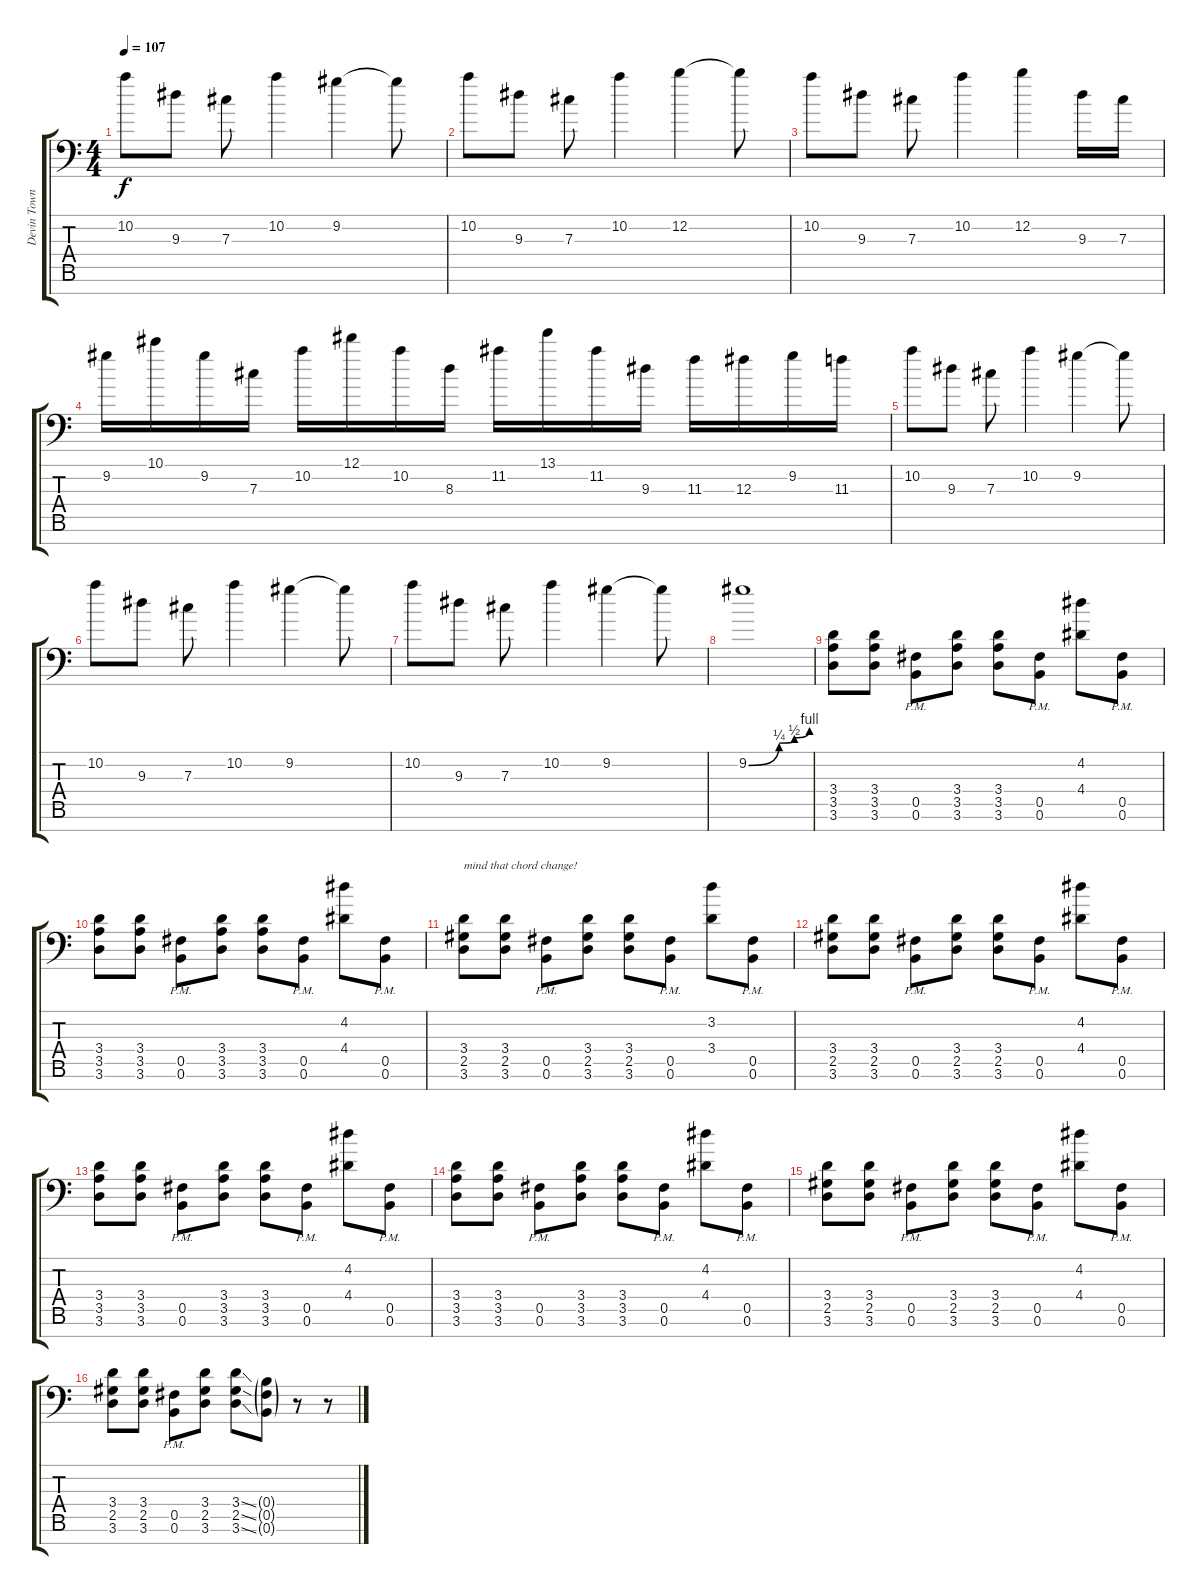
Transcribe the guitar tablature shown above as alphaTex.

\track ("Devin Townsend" "Devin Town") {instrument distortionguitar}
\staff {score tabs}
\tuning (Eb4 B3 Gb3 B2 Gb2 B1 Gb1) {hide}
\ts (4 4)
\tempo 107
\clef f4
\ks c
10.2.8{dy f} 9.3.8 7.3.8 10.2.4 9.2.4 9.2{t}.8 |
10.2.8 9.3.8 7.3.8 10.2.4 12.2.4 12.2{t}.8 |
10.2.8 9.3.8 7.3.8 10.2.4 12.2.4 9.3.16 7.3.16 |
9.2.16 10.1.16 9.2.16 7.3.16 10.2.16 12.1.16 10.2.16 8.3.16 11.2.16 13.1.16 11.2.16 9.3.16 11.3.16 12.3.16 9.2.16 11.3.16 |
10.2.8 9.3.8 7.3.8 10.2.4 9.2.4 9.2{t}.8 |
10.2.8 9.3.8 7.3.8 10.2.4 9.2.4 9.2{t}.8 |
10.2.8 9.3.8 7.3.8 10.2.4 9.2.4 9.2{t}.8 |
9.2{be (custom 0 0 30 1 45 2 60 4)}.1 |
(3.4 3.5 3.6).8 (3.4 3.5 3.6).8 (0.5{pm} 0.6{pm}).8 (3.4 3.5 3.6).8 (3.4 3.5 3.6).8 (0.5{pm} 0.6{pm}).8 (4.2 4.4).8 (0.5{pm} 0.6{pm}).8 |
(3.4 3.5 3.6).8 (3.4 3.5 3.6).8 (0.5{pm} 0.6{pm}).8 (3.4 3.5 3.6).8 (3.4 3.5 3.6).8 (0.5{pm} 0.6{pm}).8 (4.2 4.4).8 (0.5{pm} 0.6{pm}).8 |
(3.4 2.5 3.6).8{txt "mind that chord change!"} (3.4 2.5 3.6).8 (0.5{pm} 0.6{pm}).8 (3.4 2.5 3.6).8 (3.4 2.5 3.6).8 (0.5{pm} 0.6{pm}).8 (3.2 3.4).8 (0.5{pm} 0.6{pm}).8 |
(3.4 2.5 3.6).8 (3.4 2.5 3.6).8 (0.5{pm} 0.6{pm}).8 (3.4 2.5 3.6).8 (3.4 2.5 3.6).8 (0.5{pm} 0.6{pm}).8 (4.2 4.4).8 (0.5{pm} 0.6{pm}).8 |
(3.4 3.5 3.6).8 (3.4 3.5 3.6).8 (0.5{pm} 0.6{pm}).8 (3.4 3.5 3.6).8 (3.4 3.5 3.6).8 (0.5{pm} 0.6{pm}).8 (4.2 4.4).8 (0.5{pm} 0.6{pm}).8 |
(3.4 3.5 3.6).8 (3.4 3.5 3.6).8 (0.5{pm} 0.6{pm}).8 (3.4 3.5 3.6).8 (3.4 3.5 3.6).8 (0.5{pm} 0.6{pm}).8 (4.2 4.4).8 (0.5{pm} 0.6{pm}).8 |
(3.4 2.5 3.6).8 (3.4 2.5 3.6).8 (0.5{pm} 0.6{pm}).8 (3.4 2.5 3.6).8 (3.4 2.5 3.6).8 (0.5{pm} 0.6{pm}).8 (4.2 4.4).8 (0.5{pm} 0.6{pm}).8 |
(3.4 2.5 3.6).8 (3.4 2.5 3.6).8 (0.5{pm} 0.6{pm}).8 (3.4 2.5 3.6).8 (3.4{ss} 2.5{ss} 3.6{ss}).8 (0.4{g} 0.5{g} 0.6{g}).8 r.8 r.8
